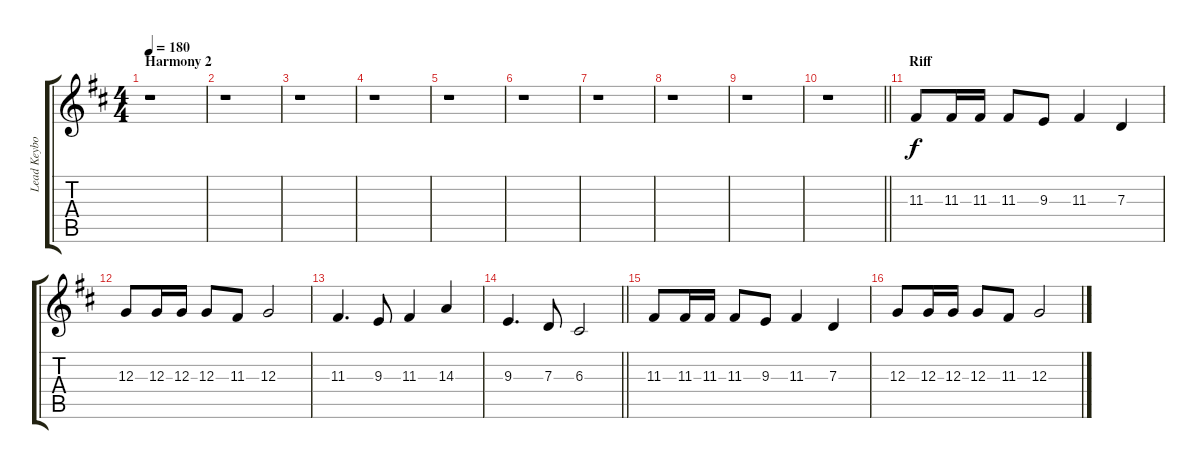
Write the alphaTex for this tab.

\track ("Lead Keyboard 2: Juha Mäenpää" "Lead Keybo") {instrument brasssection}
\staff {score tabs}
\tuning (E4 B3 G3 D3 A2 E2) {hide}
\ts (4 4)
\section ("" "Harmony 2")
\tempo 180
\clef g2
\ks bminor
r.1{dy f} |
r.1 |
r.1 |
r.1 |
r.1 |
r.1 |
r.1 |
r.1 |
r.1 |
\barLineRight lightlight
r.1 |
\section ("" "Riff")
11.3.8 11.3.16 11.3.16 11.3.8 9.3.8 11.3.4 7.3.4 |
12.3.8 12.3.16 12.3.16 12.3.8 11.3.8 12.3.2 |
11.3.4{d} 9.3.8 11.3.4 14.3.4 |
\barLineRight lightlight
9.3.4{d} 7.3.8 6.3.2 |
11.3.8 11.3.16 11.3.16 11.3.8 9.3.8 11.3.4 7.3.4 |
12.3.8 12.3.16 12.3.16 12.3.8 11.3.8 12.3.2
